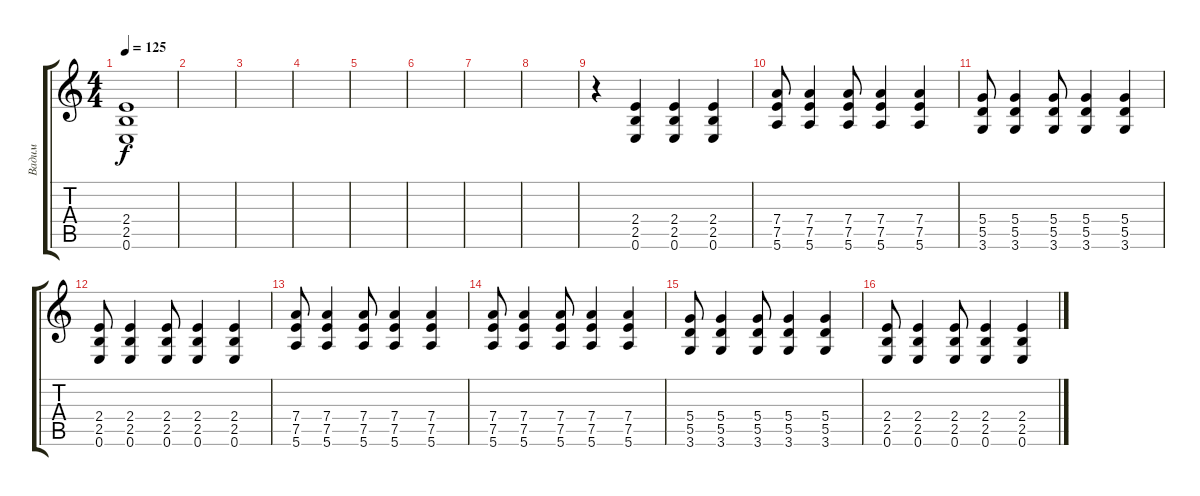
\track ("Вадим" "Вадим") {instrument distortionguitar}
\staff {score tabs}
\tuning (E4 B3 G3 D3 A2 E2) {hide}
\ts (4 4)
\tempo 125
\clef g2
\ks c
(2.4 2.5 0.6).1{dy f} |
|
|
|
|
|
|
|
r.4 (2.4 2.5 0.6).4 (2.4 2.5 0.6).4 (2.4 2.5 0.6).4 |
(7.4 7.5 5.6).8 (7.4 7.5 5.6).4 (7.4 7.5 5.6).8 (7.4 7.5 5.6).4 (7.4 7.5 5.6).4 |
(5.4 5.5 3.6).8 (5.4 5.5 3.6).4 (5.4 5.5 3.6).8 (5.4 5.5 3.6).4 (5.4 5.5 3.6).4 |
(2.4 2.5 0.6).8 (2.4 2.5 0.6).4 (2.4 2.5 0.6).8 (2.4 2.5 0.6).4 (2.4 2.5 0.6).4 |
(7.4 7.5 5.6).8 (7.4 7.5 5.6).4 (7.4 7.5 5.6).8 (7.4 7.5 5.6).4 (7.4 7.5 5.6).4 |
(7.4 7.5 5.6).8 (7.4 7.5 5.6).4 (7.4 7.5 5.6).8 (7.4 7.5 5.6).4 (7.4 7.5 5.6).4 |
(5.4 5.5 3.6).8 (5.4 5.5 3.6).4 (5.4 5.5 3.6).8 (5.4 5.5 3.6).4 (5.4 5.5 3.6).4 |
(2.4 2.5 0.6).8 (2.4 2.5 0.6).4 (2.4 2.5 0.6).8 (2.4 2.5 0.6).4 (2.4 2.5 0.6).4
